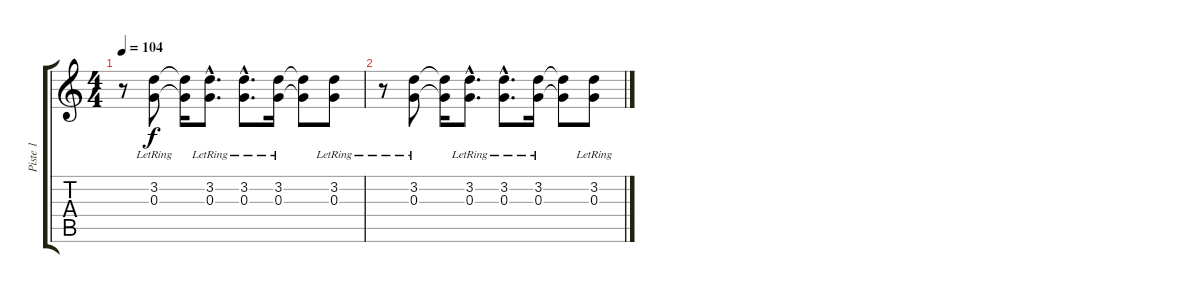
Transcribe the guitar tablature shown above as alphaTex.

\track ("Piste 1" "Piste 1") {instrument electricguitarclean}
\staff {score tabs}
\tuning (E4 B3 G3 D3 A2 E2) {hide}
\ts (4 4)
\tempo 104
\clef g2
\ks c
r.8{dy f volume 1} (3.2{lr} 0.3{lr}).8 (3.2{t} 0.3{t}).16 (3.2{hac lr} 0.3{hac lr}).8{d} (3.2{hac lr} 0.3{hac lr}).8{d} (3.2{lr} 0.3{lr}).16 (3.2{t} 0.3{t}).8 (3.2{lr} 0.3{lr}).8 |
r.8 (3.2{lr} 0.3{lr}).8 (3.2{t} 0.3{t}).16 (3.2{hac lr} 0.3{hac lr}).8{d} (3.2{hac lr} 0.3{hac lr}).8{d} (3.2{lr} 0.3{lr}).16 (3.2{t} 0.3{t}).8 (3.2{lr} 0.3{lr}).8
